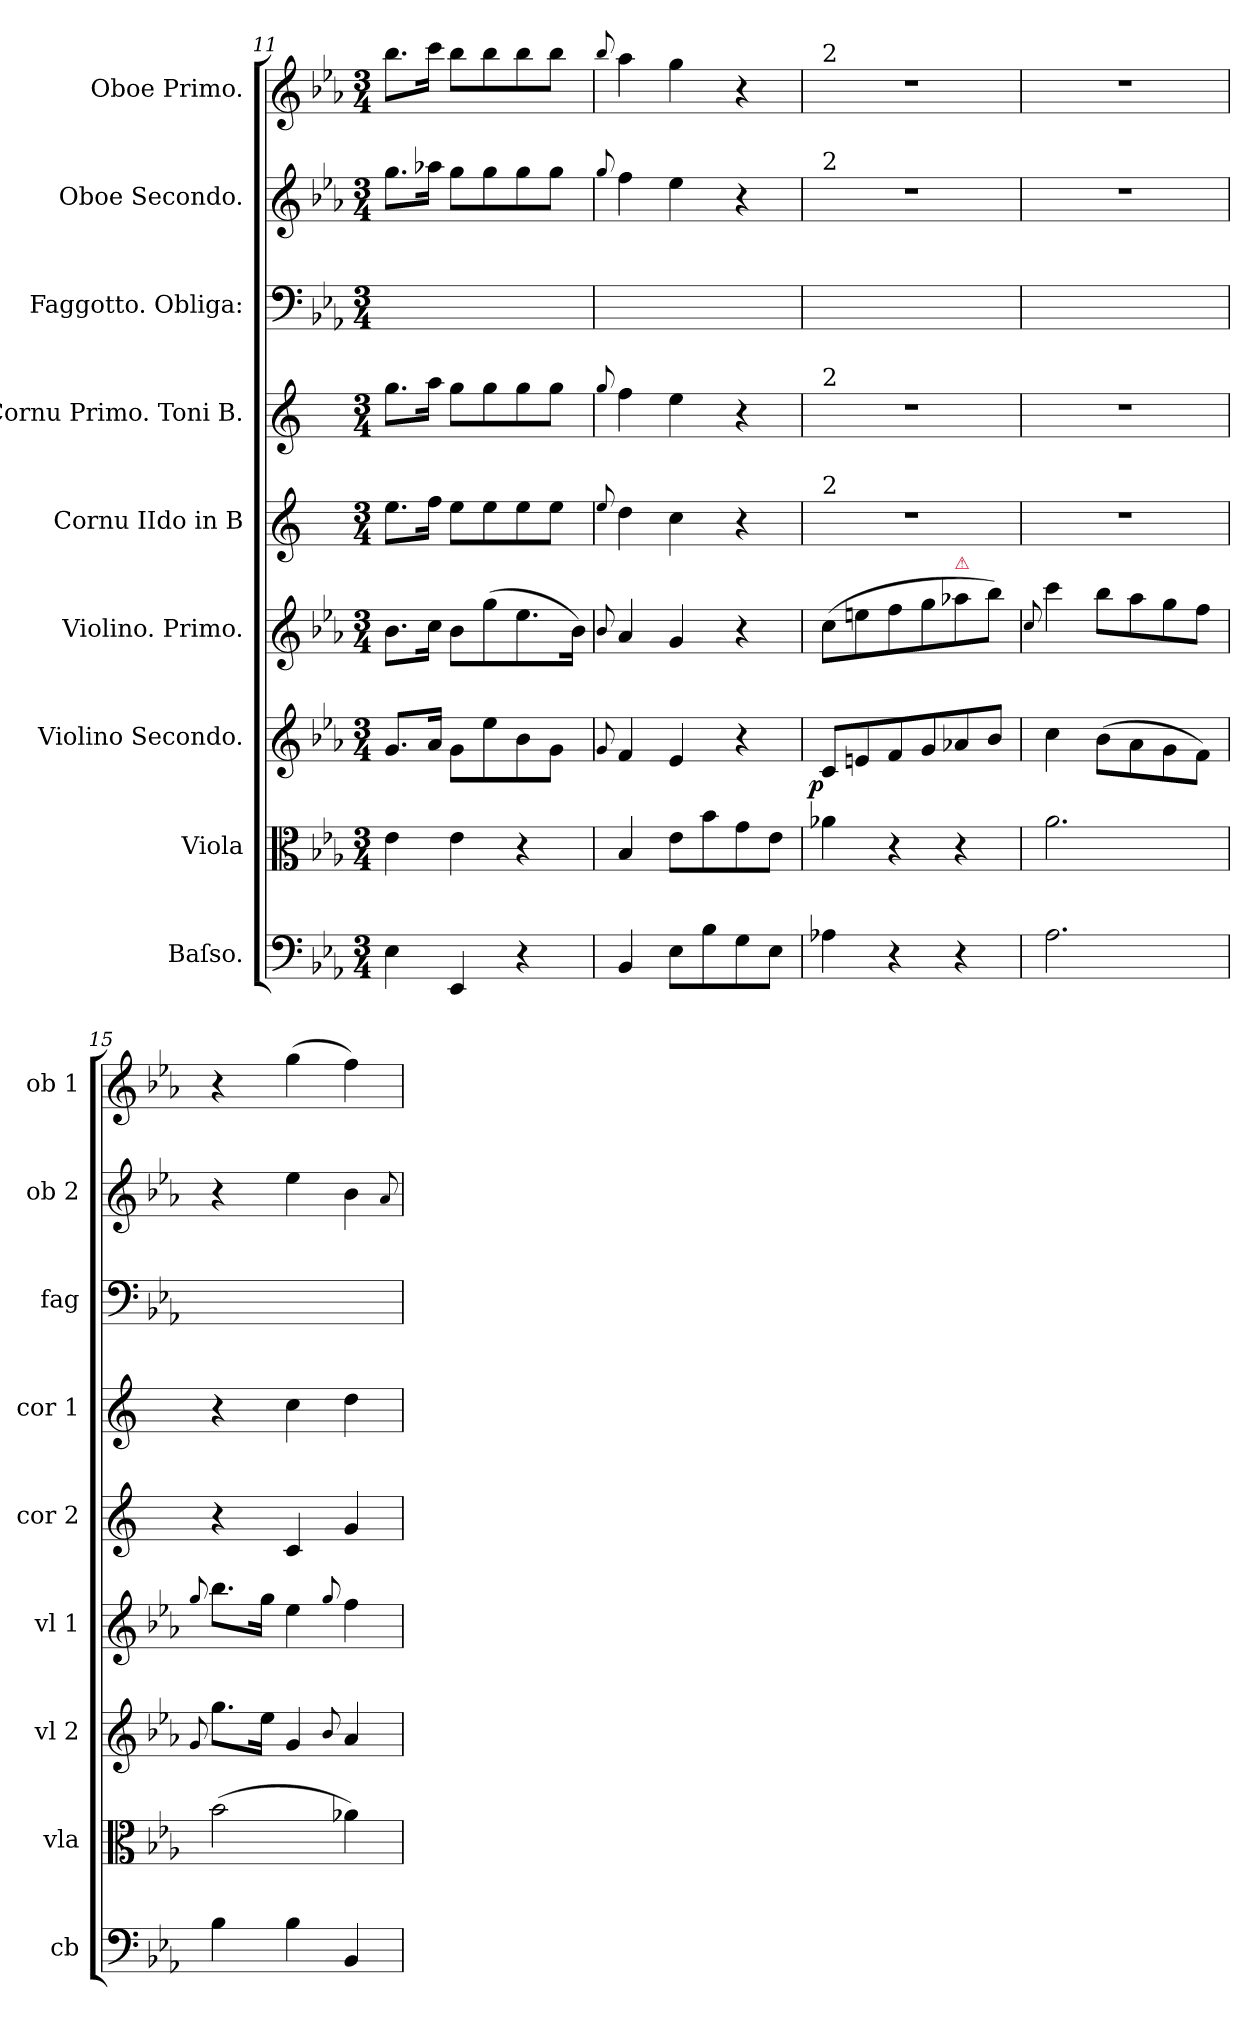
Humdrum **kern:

**kern	**kern	**kern	**dynam	**kern	**dynam	**kern	**kern	**kern	**kern	**kern
*part9	*part8	*part7	*part7	*part6	*part6	*part5	*part4	*part3	*part2	*part1
*staff9	*staff8	*staff7	*staff7	*staff6	*staff6	*staff5	*staff4	*staff3	*staff2	*staff1
*I"Baſso.	*I"Viola	*I"Violino Secondo.	*	*I"Violino. Primo.	*	*I"Cornu IIdo in B	*I"Cornu Primo. Toni B.	*I"Faggotto. Obliga:	*I"Oboe Secondo.	*I"Oboe Primo.
*I'cb	*I'vla	*I'vl 2	*	*I'vl 1	*	*I'cor 2	*I'cor 1	*I'fag	*I'ob 2	*I'ob 1
*clefF4	*clefC3	*clefG2	*	*clefG2	*	*clefG2	*clefG2	*clefF4	*clefG2	*clefG2
*	*	*	*	*	*	*ITrd5c9	*ITrd5c9	*	*	*
*k[b-e-a-]	*k[b-e-a-]	*k[b-e-a-]	*	*k[b-e-a-]	*	*k[b-e-a-]	*k[b-e-a-]	*k[b-e-a-]	*k[b-e-a-]	*k[b-e-a-]
*E-:	*E-:	*E-:	*	*E-:	*	*E-:	*E-:	*E-:	*E-:	*E-:
*M3/4	*M3/4	*M3/4	*	*M3/4	*	*M3/4	*M3/4	*M3/4	*M3/4	*M3/4
=11	=11	=11	=11	=11	=11	=11	=11	=11	=11	=11
4E-\	4e-\	8.g/L	.	8.b-\L	.	8.g\L	8.b-\L	2.ryy	8.gg\L	8.bb-\L
.	.	16a-/Jk	.	16cc\Jk	.	16a-\Jk	16cc\Jk	.	16aa-X\Jk	16ccc\Jk
4EE-/	4e-\	8g\L	.	8b-\L	.	8g\L	8b-\L	.	8gg\L	8bb-\L
.	.	8ee-\	.	(8gg\	.	8g\	8b-\	.	8gg\	8bb-\
4r	4r	8b-\	.	8.ee-\	.	8g\	8b-\	.	8gg\	8bb-\
.	.	8g\J	.	.	.	8g\J	8b-\J	.	8gg\J	8bb-\J
.	.	.	.	16b-\Jk)	.	.	.	.	.	.
=12	=12	=12	=12	=12	=12	=12	=12	=12	=12	=12
.	.	8qqg/	.	8qqb-/	.	8qqg/	8qqb-/	.	8qqgg/	8qqbb-/
4BB-/	4B-/	4f/	.	4a-/	.	4f\	4a-\	2.ryy	4ff\	4aa-\
8E-\L	8e-\L	4e-/	.	4g/	.	4e-\	4g\	.	4ee-\	4gg\
8B-\	8b-\	.	.	.	.	.	.	.	.	.
8G\	8g\	4r	.	4r	.	4r	4r	.	4r	4r
8E-\J	8e-\J	.	.	.	.	.	.	.	.	.
=13	=13	=13	=13	=13	=13	=13	=13	=13	=13	=13
!	!	!	!	!	!	!	!	!	!	!LO:TX:a:t=2
!	!	!	!	!	!	!	!	!	!LO:TX:a:t=2	!
!	!	!	!	!	!	!	!LO:TX:a:t=2	!	!	!
!	!	!	!	!	!	!LO:TX:a:t=2	!	!	!	!
!	!	!	!LO:DY:rj	!	!	!	!	!	!	!
4A-X\	4a-X\	8c/L	p	(8cc\L	p&colon;	2.r	2.r	2.ryy	2.r	2.r
.	.	8en/	.	8een\	.	.	.	.	.	.
4r	4r	8f/	.	8ff\	.	.	.	.	.	.
.	.	8g/	.	8gg\	.	.	.	.	.	.
!	!	!	!	!LO:TX:a:color=crimson:t=⚠	!	!	!	!	!	!
4r	4r	8a-X/	.	8aa-X\	.	.	.	.	.	.
.	.	8b-/J	.	8bb-\J)	.	.	.	.	.	.
=14	=14	=14	=14	=14	=14	=14	=14	=14	=14	=14
.	.	.	.	8qqcc/	.	.	.	.	.	.
2.A-\	2.a-\	4cc\	.	4ccc\	.	2.r	2.r	2.ryy	2.r	2.r
.	.	(8b-\L	.	8bb-\L	.	.	.	.	.	.
.	.	8a-\	.	8aa-\	.	.	.	.	.	.
.	.	8g\	.	8gg\	.	.	.	.	.	.
.	.	8f\J)	.	8ff\J	.	.	.	.	.	.
=15	=15	=15	=15	=15	=15	=15	=15	=15	=15	=15
.	.	8qqg/	.	8qqgg/	.	.	.	.	.	.
4B-\	(2b-\	8.gg\L	for	8.bb-\L	for	4r	4r	2.ryy	4r	4r
.	.	16ee-\Jk	.	16gg\Jk	.	.	.	.	.	.
4B-\	.	4g/	.	4ee-\	.	4E-/	4e-\	.	4ee-\	(4gg\
.	.	8qqb-/	.	8qqgg/	.	.	.	.	.	.
4BB-/	4a-X\)	4a-/	.	4ff\	.	4B-/	4f\	.	4b-\	4ff\)
.	.	.	.	.	.	.	.	.	8qqa-/	.
=	=	=	=	=	=	=	=	=	=	=
*-	*-	*-	*-	*-	*-	*-	*-	*-	*-	*-
